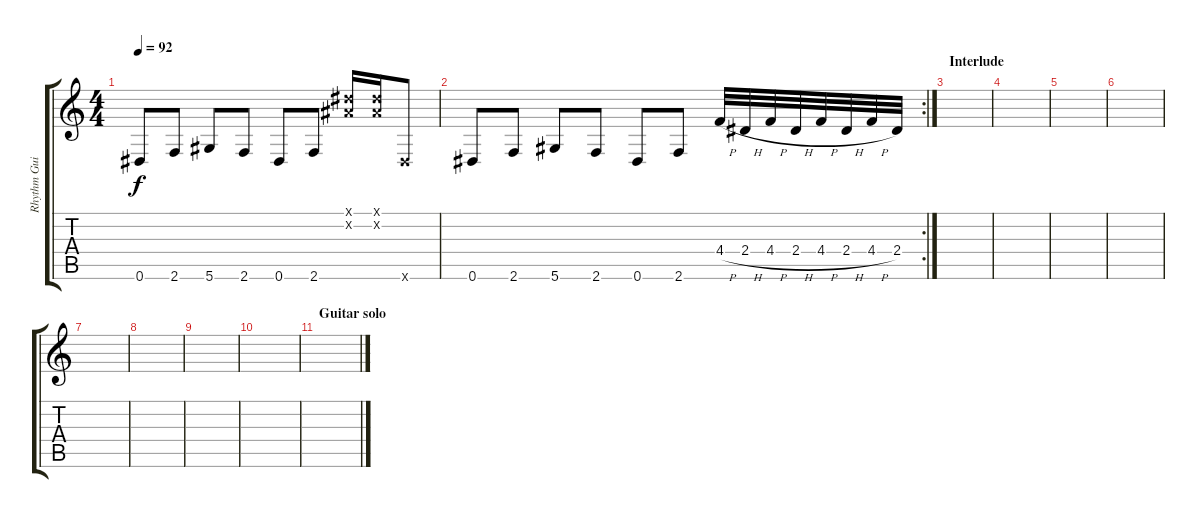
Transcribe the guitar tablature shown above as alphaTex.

\track ("Rhythm Guitar" "Rhythm Gui") {instrument distortionguitar}
\staff {score tabs}
\tuning (Eb4 Bb3 Gb3 Db3 Ab2 Eb2) {hide}
\ts (4 4)
\tempo 92
\clef g2
\ks c
0.6.8{dy f} 2.6.8 5.6.8 2.6.8 0.6.8 2.6.8 (0.1{x} 0.2{x}).16 (0.1{x} 0.2{x}).16 0.6{x}.8 |
\rc 2
0.6.8 2.6.8 5.6.8 2.6.8 0.6.8 2.6.8 4.4{h}.32 2.4{h}.32 4.4{h}.32 2.4{h}.32 4.4{h}.32 2.4{h}.32 4.4{h}.32 2.4.32 |
\section ("" "Interlude")
|
|
|
|
|
|
|
|
\section ("" "Guitar solo")
